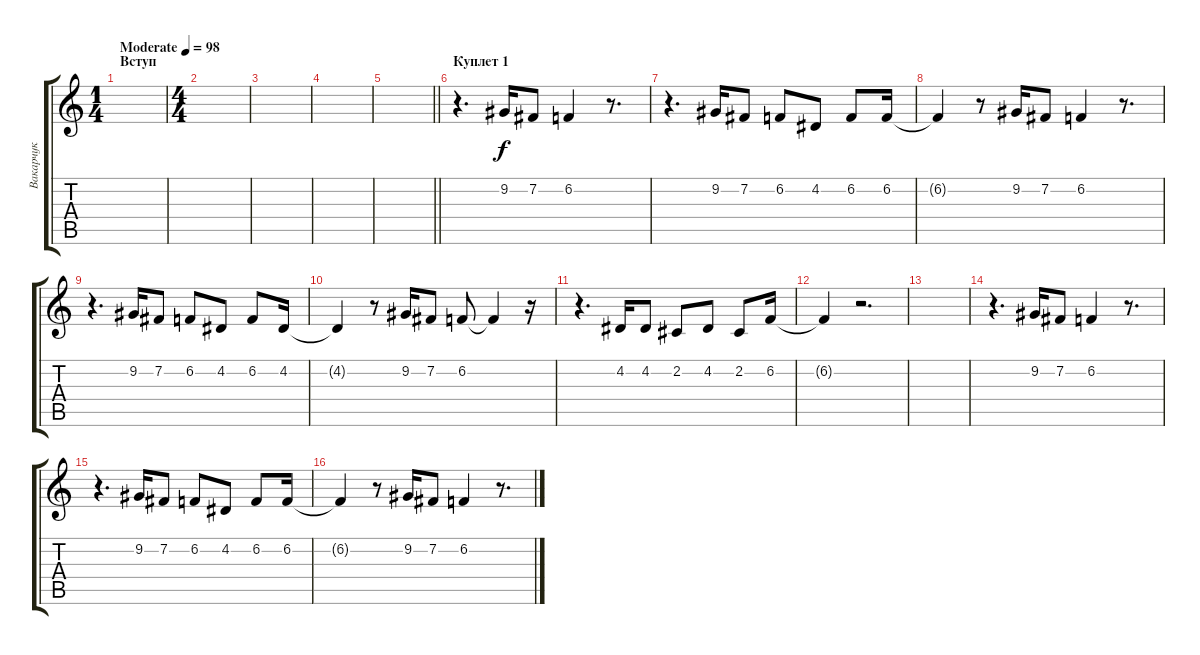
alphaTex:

\track ("Вакарчук" "Вакарчук") {instrument tenorsax}
\staff {score tabs}
\tuning (E4 B3 G3 D3 A2 E2) {hide}
\ts (1 4)
\section ("" "Вступ")
\tempo (98 "Moderate")
\clef g2
\ks c
|
\ts (4 4)
|
|
|
\barLineRight lightlight
|
\section ("" "Куплет 1")
r.4{d} 9.2.16 7.2.8 6.2.4 r.8{d} |
r.4{d} 9.2.16 7.2.8 6.2.8 4.2.8 6.2.8 6.2.16 |
6.2{t}.4 r.8 9.2.16 7.2.8 6.2.4 r.8{d} |
r.4{d} 9.2.16 7.2.8 6.2.8 4.2.8 6.2.8 4.2.16 |
4.2{t}.4 r.8 9.2.16 7.2.8 6.2.8 6.2{t}.4 r.16 |
r.4{d} 4.2.16 4.2.8 2.2.8 4.2.8 2.2.8 6.2.16 |
6.2{t}.4 r.2{d} |
|
r.4{d} 9.2.16 7.2.8 6.2.4 r.8{d} |
r.4{d} 9.2.16 7.2.8 6.2.8 4.2.8 6.2.8 6.2.16 |
6.2{t}.4 r.8 9.2.16 7.2.8 6.2.4 r.8{d}
